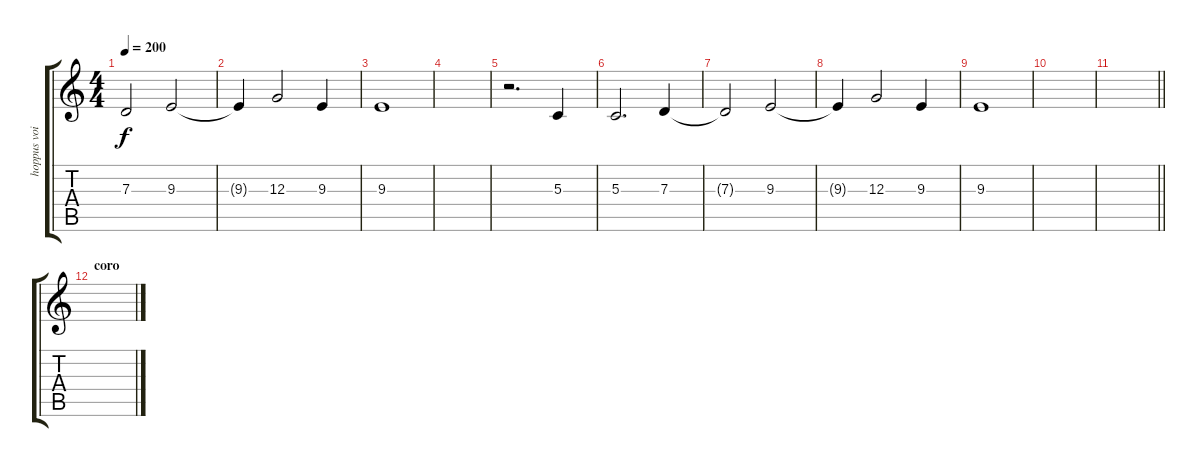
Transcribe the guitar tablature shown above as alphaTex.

\track ("hoppus voice II" "hoppus voi") {instrument altosax}
\staff {score tabs}
\tuning (E4 B3 G3 D3 A2 E2) {hide}
\ts (4 4)
\tempo 200
\clef g2
\ks c
7.3{t}.2{dy f} 9.3.2 |
9.3{t}.4 12.3.2 9.3.4 |
9.3.1 |
|
r.2{d} 5.3.4 |
5.3.2{d} 7.3.4 |
7.3{t}.2 9.3.2 |
9.3{t}.4 12.3.2 9.3.4 |
9.3.1 |
|
\barLineRight lightlight
|
\section ("" "coro")
